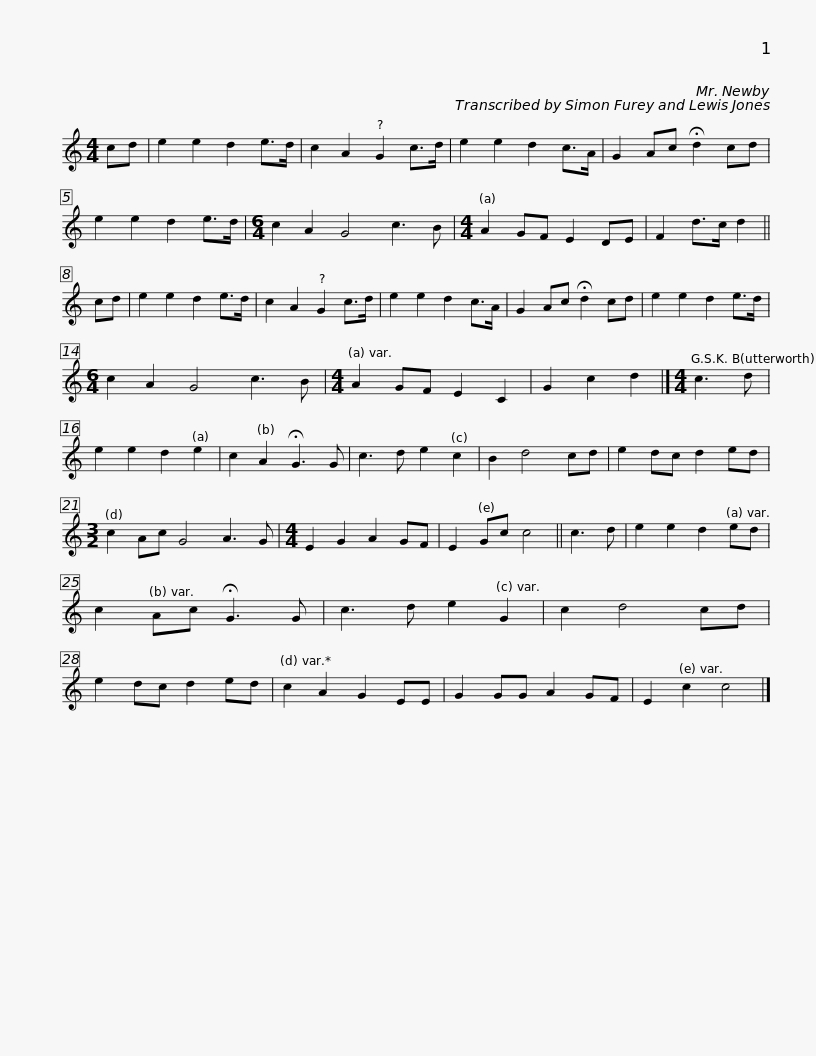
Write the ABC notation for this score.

X:1
L:1/8
M:4/4
I:linebreak $
K:C
V:1 treble
V:1
 cd | e2 e2 d2 e>d | c2 A2 G2 c>d | e2 e2 d2 c>A | G2 Ac !fermata!d2 cd |$ %5
 e2 e2 d2 e>d |[M:6/4] c2 A2 G4 c3 B |[M:4/4] A2 GF E2 DE | F2 d>c d2 ||$ cd | %10
 e2 e2 d2 e>d | c2 A2 G2 c>d | e2 e2 d2 c>A | G2 Ac !fermata!d2 cd |$ e2 e2 d2 e>d | %15
[M:6/4] c2 A2 G4 c3 B |[M:4/4] A2 GF E2 C2 | G2 c2 d2 |][M:4/4] c3 d | e2 e2 d2 e2 | %20
 c2 A2 !fermata!G3 G | c3 d e2 c2 | B2 d4 cd |$ e2 dc d2 ed |[M:3/2] c2 Ac G4 A3 G | %25
[M:4/4] E2 G2 A2 GF | E2 Gc c4 ||$ c3 d | e2 e2 d2 ed | c2 Ac !fermata!G3 G | %30
 c3 d e2 G2 | c2 d4 cd |$ e2 dc d2 ed | c2 A2 G2 EE | G2 GG A2 GF | %35
 E2 c2 c4 |] %36
